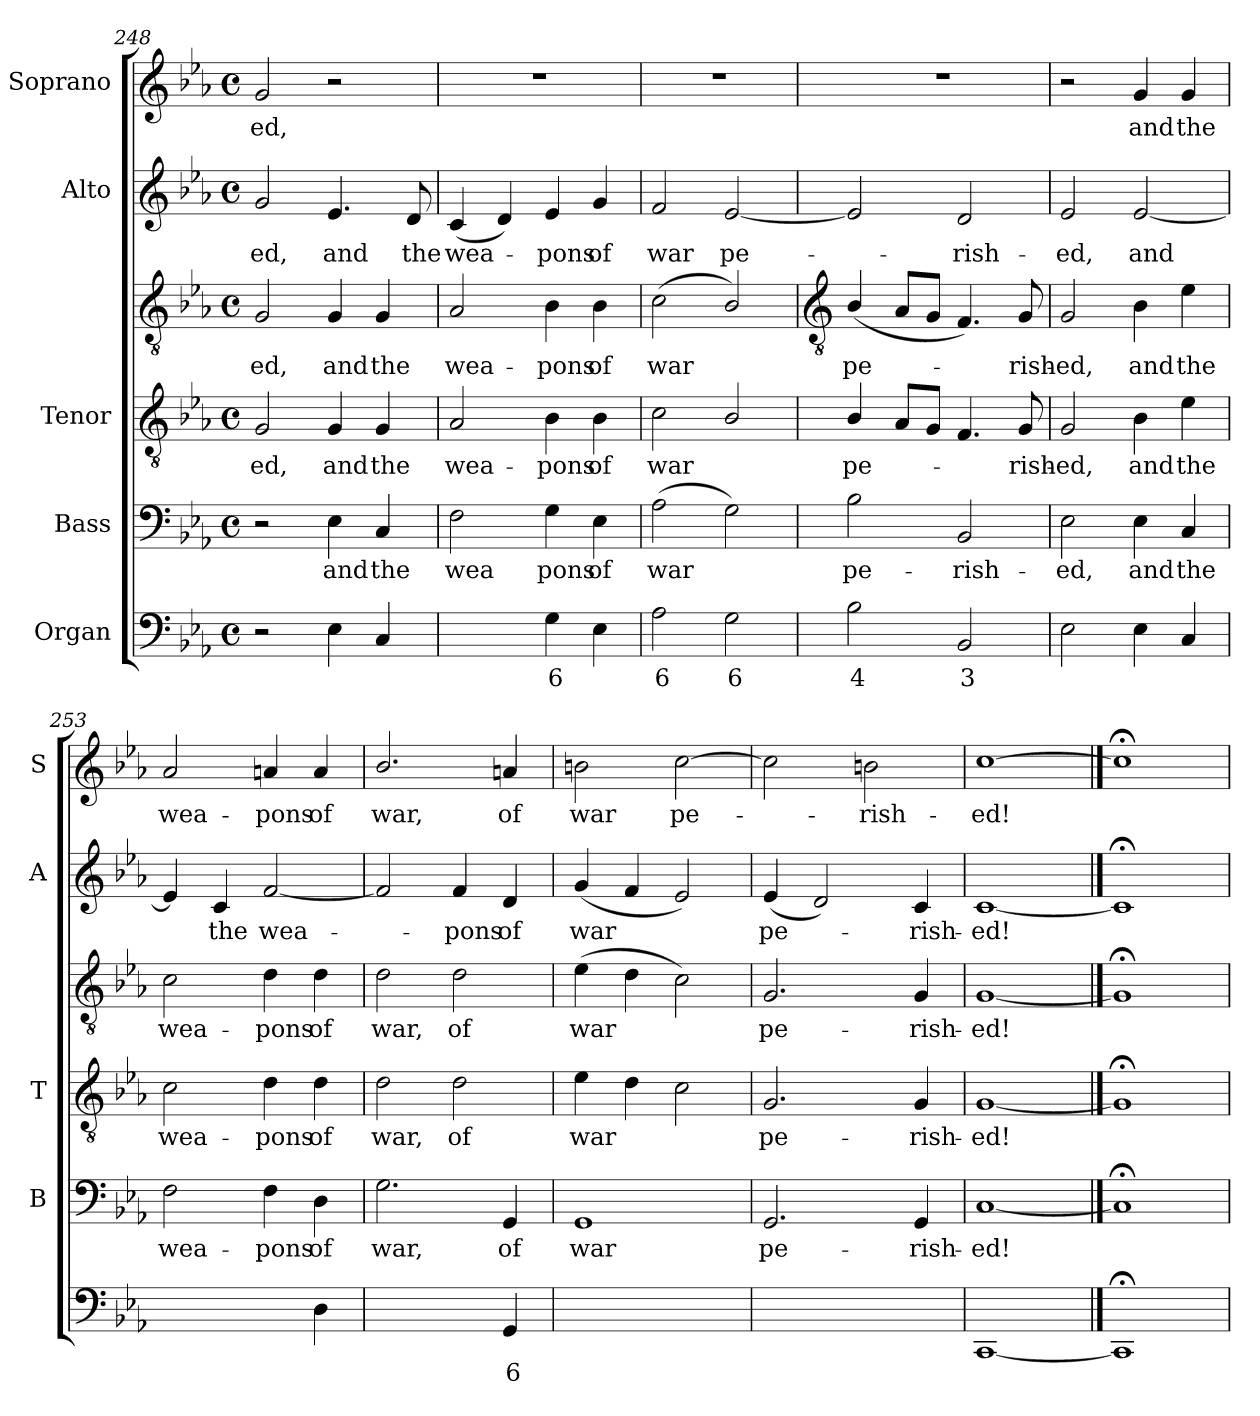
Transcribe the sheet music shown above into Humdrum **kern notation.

**kern	**text	**text	**kern	**text	**kern	**text	**kern	**text	**kern	**text	**kern	**text
*part5	*part5	*part5	*part4	*part4	*part3	*part3	*part3	*part3	*part2	*part2	*part1	*part1
*staff6	*staff6	*staff6	*staff5	*staff5	*staff4	*staff4	*staff3	*staff3	*staff2	*staff2	*staff1	*staff1
*I"Organ	*	*	*I"Bass	*	*I"Tenor	*	*	*	*I"Alto	*	*I"Soprano	*
*	*	*	*I'B	*	*I'T	*	*	*	*I'A	*	*I'S	*
*clefF4	*	*	*clefF4	*	*clefGv2	*	*clefGv2	*	*clefG2	*	*clefG2	*
*k[b-e-a-]	*	*	*k[b-e-a-]	*	*k[b-e-a-]	*	*k[b-e-a-]	*	*k[b-e-a-]	*	*k[b-e-a-]	*
*E-:	*	*	*E-:	*	*E-:	*	*E-:	*	*E-:	*	*E-:	*
*M4/4	*	*	*M4/4	*	*M4/4	*	*M4/4	*	*M4/4	*	*M4/4	*
*met(c)	*	*	*met(c)	*	*met(c)	*	*met(c)	*	*met(c)	*	*met(c)	*
=248	=248	=248	=248	=248	=248	=248	=248	=248	=248	=248	=248	=248
!	!	!	!	!	!	!LO:LY:b	!	!LO:LY:b	!	!LO:LY:b	!	!LO:LY:b
2r	.	.	2r	.	2G	-ed,	2G	-ed,	2g	-ed,	2g	-ed,
!	!	!	!	!LO:LY:b	!	!LO:LY:b	!	!LO:LY:b	!	!LO:LY:b	!	!
4E-	.	.	4E-	and	4G	and	4G	and	4.e-	and	2r	.
!	!	!	!	!LO:LY:b	!	!LO:LY:b	!	!LO:LY:b	!	!	!	!
4C	.	.	4C	the	4G	the	4G	the	.	.	.	.
!	!	!	!	!	!	!	!	!	!	!LO:LY:b	!	!
.	.	.	.	.	.	.	.	.	8d	the	.	.
=249	=249	=249	=249	=249	=249	=249	=249	=249	=249	=249	=249	=249
!	!LO:LY:b	!LO:LY:b	!	!LO:LY:b	!	!LO:LY:b	!	!LO:LY:b	!	!LO:LY:b	!	!
[4Fyy	5	3	2F	wea	2A-	wea-	2A-	wea-	(<4c	wea-	1r	.
!	!LO:LY:b	!	!	!	!	!	!	!	!	!	!	!
4Fyy]	6	.	.	.	.	.	.	.	4d)	.	.	.
!	!LO:LY:b	!	!	!LO:LY:b	!	!LO:LY:b	!	!LO:LY:b	!	!LO:LY:b	!	!
4G	6	.	4G	pons	4B-	-pons	4B-	-pons	4e-	pons	.	.
!	!	!	!	!LO:LY:b	!	!LO:LY:b	!	!LO:LY:b	!	!LO:LY:b	!	!
4E-	.	.	4E-	of	4B-	of	4B-	of	4g	of	.	.
=250	=250	=250	=250	=250	=250	=250	=250	=250	=250	=250	=250	=250
!	!LO:LY:b	!	!	!LO:LY:b	!	!LO:LY:b	!	!LO:LY:b	!	!LO:LY:b	!	!
2A-	6	.	(>2A-	war	2c	war	(<2c	war	2f	war	1r	.
!	!LO:LY:b	!	!	!	!	!	!	!	!	!LO:LY:b	!	!
2G	6	.	2G)	.	2B-/	.	2B-/)	.	[2e-	pe-	.	.
!!LO:LB:g=z
=251	=251	=251	=251	=251	=251	=251	=251	=251	=251	=251	=251	=251
*	*	*	*	*	*	*	*clefGv2	*	*	*	*	*
!	!LO:LY:b	!	!	!LO:LY:b	!	!LO:LY:b	!	!LO:LY:b	!	!	!	!
2B-	4	.	2B-	pe-	4B-/	pe-	(<4B-/	pe-	2e-]	.	1r	.
.	.	.	.	.	8A-L	.	8A-L	.	.	.	.	.
.	.	.	.	.	8GJ	.	8GJ	.	.	.	.	.
!	!LO:LY:b	!	!	!LO:LY:b	!	!	!	!	!	!LO:LY:b	!	!
2BB-	3	.	2BB-	-rish-	4.F	.	4.F)	.	2d	rish-	.	.
!	!	!	!	!	!	!LO:LY:b	!	!LO:LY:b	!	!	!	!
.	.	.	.	.	8G	rish-	8G	rish-	.	.	.	.
=252	=252	=252	=252	=252	=252	=252	=252	=252	=252	=252	=252	=252
!	!	!	!	!LO:LY:b	!	!LO:LY:b	!	!LO:LY:b	!	!LO:LY:b	!	!
2E-	.	.	2E-	-ed,	2G	-ed,	2G	-ed,	2e-	-ed,	2r	.
!	!	!	!	!LO:LY:b	!	!LO:LY:b	!	!LO:LY:b	!	!LO:LY:b	!	!LO:LY:b
4E-	.	.	4E-	and	4B-	and	4B-	and	[2e-	and	4g	and
!	!	!	!	!LO:LY:b	!	!LO:LY:b	!	!LO:LY:b	!	!	!	!LO:LY:b
4C	.	.	4C	the	4e-	the	4e-	the	.	.	4g	the
=253	=253	=253	=253	=253	=253	=253	=253	=253	=253	=253	=253	=253
!	!	!	!	!LO:LY:b	!	!LO:LY:b	!	!LO:LY:b	!	!	!	!LO:LY:b
[2Fyy	.	.	2F	wea-	2c	wea-	2c	wea-	4e-]	.	2a-	wea-
!	!	!	!	!	!	!	!	!	!	!LO:LY:b	!	!
.	.	.	.	.	.	.	.	.	4c	the	.	.
!	!LO:LY:b	!LO:LY:b	!	!LO:LY:b	!	!LO:LY:b	!	!LO:LY:b	!	!LO:LY:b	!	!LO:LY:b
4Fyy]	3	6	4F	-pons	4d	-pons	4d	-pons	[2f	wea-	4an	-pons
!	!	!	!	!LO:LY:b	!	!LO:LY:b	!	!LO:LY:b	!	!	!	!LO:LY:b
4D	.	.	4D	of	4d	of	4d	of	.	.	4a	of
=254	=254	=254	=254	=254	=254	=254	=254	=254	=254	=254	=254	=254
!	!LO:LY:b	!	!	!LO:LY:b	!	!LO:LY:b	!	!LO:LY:b	!	!	!	!LO:LY:b
[2Gyy	7	.	2.G	war,	2d	war,	2d	war,	2f]	.	2.b-/	war,
!	!LO:LY:b	!	!	!	!	!LO:LY:b	!	!LO:LY:b	!	!LO:LY:b	!	!
4Gyy]	5	.	.	.	2d	of	2d	of	4f	pons	.	.
!	!LO:LY:b	!	!	!LO:LY:b	!	!	!	!	!	!LO:LY:b	!	!LO:LY:b
4GG	6	.	4GG	of	.	.	.	.	4d	of	4an	of
=255	=255	=255	=255	=255	=255	=255	=255	=255	=255	=255	=255	=255
!	!LO:LY:b	!LO:LY:b	!	!LO:LY:b	!	!LO:LY:b	!	!LO:LY:b	!	!LO:LY:b	!	!LO:LY:b
[2GGyy	3	6	1GG	war	4e-	war	(>4e-	war	(<4g	war	2bn	war
.	.	.	.	.	4d	.	4d	.	4f	.	.	.
!	!LO:LY:b	!LO:LY:b	!	!	!	!	!	!	!	!	!	!LO:LY:b
2GGyy]	4	6	.	.	2c	.	2c)	.	2e-)	.	[2cc	pe-
=256	=256	=256	=256	=256	=256	=256	=256	=256	=256	=256	=256	=256
!	!LO:LY:b	!LO:LY:b	!	!LO:LY:b	!	!LO:LY:b	!	!LO:LY:b	!	!LO:LY:b	!	!
[4GGyy	4	6	2.GG	pe-	2.G	pe-	2.G	pe-	(<4e-	pe-	2cc]	.
!	!	!LO:LY:b	!	!	!	!	!	!	!	!	!	!
2GGyy_	.	5	.	.	.	.	.	.	2d)	.	.	.
!	!	!	!	!	!	!	!	!	!	!	!	!LO:LY:b
.	.	.	.	.	.	.	.	.	.	.	2bn	rish-
!	!LO:LY:b	!	!	!LO:LY:b	!	!LO:LY:b	!	!LO:LY:b	!	!LO:LY:b	!	!
4GGyy]	3	.	4GG	-rish-	4G	-rish-	4G	-rish-	4c	rish-	.	.
=257	=257	=257	=257	=257	=257	=257	=257	=257	=257	=257	=257	=257
!	!	!	!	!LO:LY:b	!	!LO:LY:b	!	!LO:LY:b	!	!LO:LY:b	!	!LO:LY:b
[1CC	.	.	[1C	-ed!	[1G	-ed!	[1G	-ed!	[1c	-ed!	[1cc	-ed!
==258	==258	==258	==258	==258	==258	==258	==258	==258	==258	==258	==258	==258
1CC;<]	.	.	1C;<]	.	1G;<]	.	1G;<]	.	1c;<]	.	1cc;<]	.
=	=	=	=	=	=	=	=	=	=	=	=	=
*-	*-	*-	*-	*-	*-	*-	*-	*-	*-	*-	*-	*-
